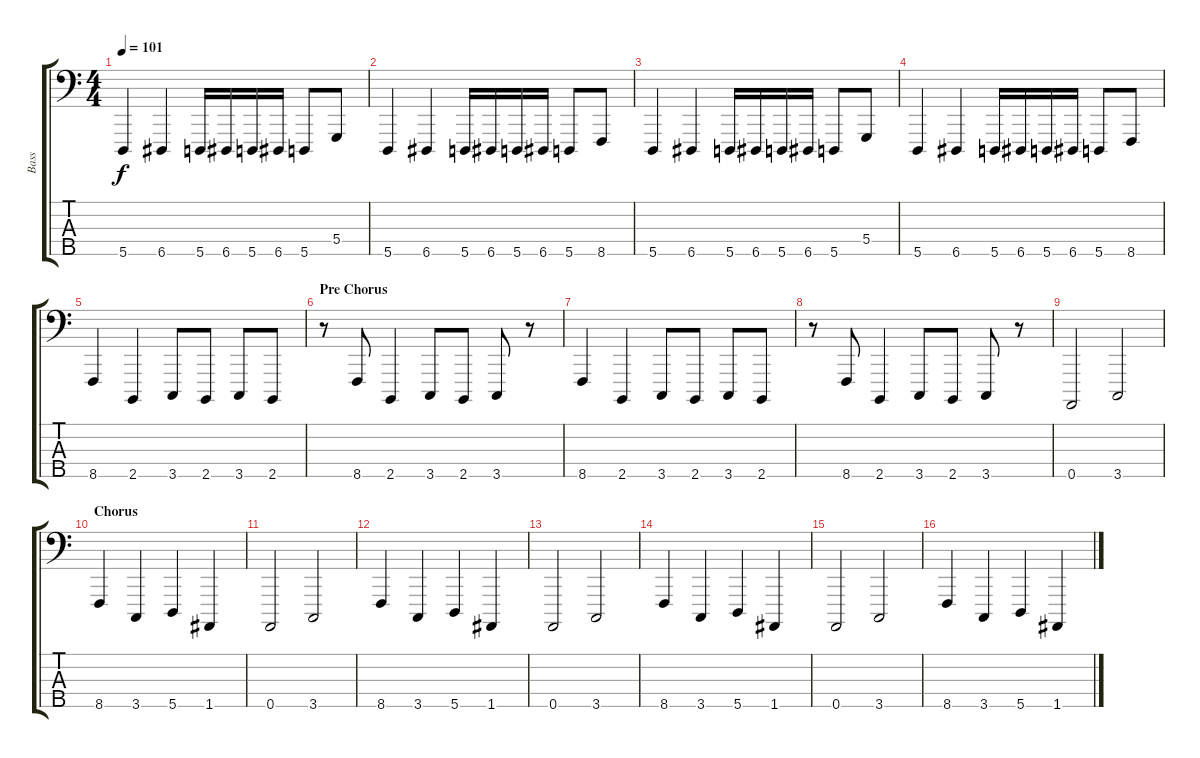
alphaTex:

\track ("Bass" "Bass") {instrument lead2sawtooth}
\staff {score tabs}
\tuning (F2 C2 G1 D1 A0) {hide}
\ts (4 4)
\tempo 101
\clef f4
\ks c
5.5.4{dy f} 6.5.4 5.5.16 6.5.16 5.5.16 6.5.16 5.5.8 5.4.8 |
5.5.4 6.5.4 5.5.16 6.5.16 5.5.16 6.5.16 5.5.8 8.5.8 |
5.5.4 6.5.4 5.5.16 6.5.16 5.5.16 6.5.16 5.5.8 5.4.8 |
5.5.4 6.5.4 5.5.16 6.5.16 5.5.16 6.5.16 5.5.8 8.5.8 |
8.5.4 2.5.4 3.5.8 2.5.8 3.5.8 2.5.8 |
\section ("" "Pre Chorus")
r.8 8.5.8 2.5.4 3.5.8 2.5.8 3.5.8 r.8 |
8.5.4 2.5.4 3.5.8 2.5.8 3.5.8 2.5.8 |
r.8 8.5.8 2.5.4 3.5.8 2.5.8 3.5.8 r.8 |
0.5.2 3.5.2 |
\section ("" "Chorus")
8.5.4 3.5.4 5.5.4 1.5.4 |
0.5.2 3.5.2 |
8.5.4 3.5.4 5.5.4 1.5.4 |
0.5.2 3.5.2 |
8.5.4 3.5.4 5.5.4 1.5.4 |
0.5.2 3.5.2 |
8.5.4 3.5.4 5.5.4 1.5.4
